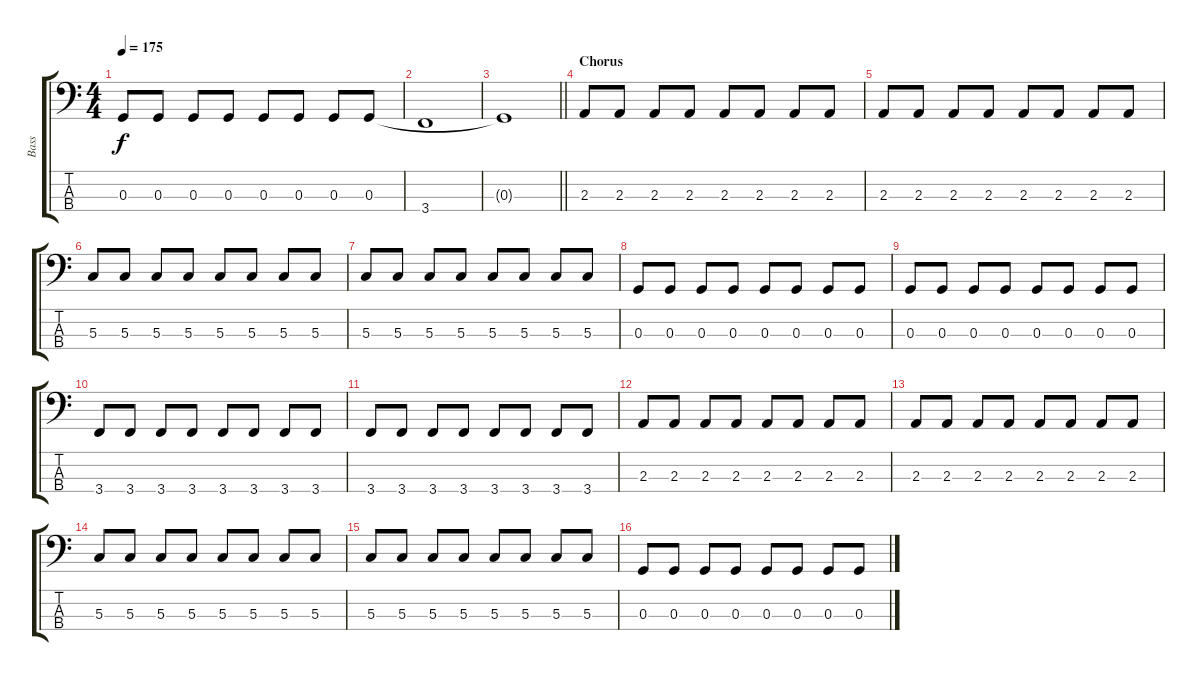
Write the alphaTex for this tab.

\track ("Bass" "Bass") {instrument electricbasspick}
\staff {score tabs}
\tuning (F2 C2 G1 D1) {hide}
\ts (4 4)
\tempo 175
\clef f4
\ks c
0.3.8{dy f} 0.3.8 0.3.8 0.3.8 0.3.8 0.3.8 0.3.8 0.3.8 |
3.4.1 |
\barLineRight lightlight
0.3{t}.1 |
\section ("" "Chorus")
2.3.8 2.3.8 2.3.8 2.3.8 2.3.8 2.3.8 2.3.8 2.3.8 |
2.3.8 2.3.8 2.3.8 2.3.8 2.3.8 2.3.8 2.3.8 2.3.8 |
5.3.8 5.3.8 5.3.8 5.3.8 5.3.8 5.3.8 5.3.8 5.3.8 |
5.3.8 5.3.8 5.3.8 5.3.8 5.3.8 5.3.8 5.3.8 5.3.8 |
0.3.8 0.3.8 0.3.8 0.3.8 0.3.8 0.3.8 0.3.8 0.3.8 |
0.3.8 0.3.8 0.3.8 0.3.8 0.3.8 0.3.8 0.3.8 0.3.8 |
3.4.8 3.4.8 3.4.8 3.4.8 3.4.8 3.4.8 3.4.8 3.4.8 |
3.4.8 3.4.8 3.4.8 3.4.8 3.4.8 3.4.8 3.4.8 3.4.8 |
2.3.8 2.3.8 2.3.8 2.3.8 2.3.8 2.3.8 2.3.8 2.3.8 |
2.3.8 2.3.8 2.3.8 2.3.8 2.3.8 2.3.8 2.3.8 2.3.8 |
5.3.8 5.3.8 5.3.8 5.3.8 5.3.8 5.3.8 5.3.8 5.3.8 |
5.3.8 5.3.8 5.3.8 5.3.8 5.3.8 5.3.8 5.3.8 5.3.8 |
0.3.8 0.3.8 0.3.8 0.3.8 0.3.8 0.3.8 0.3.8 0.3.8
